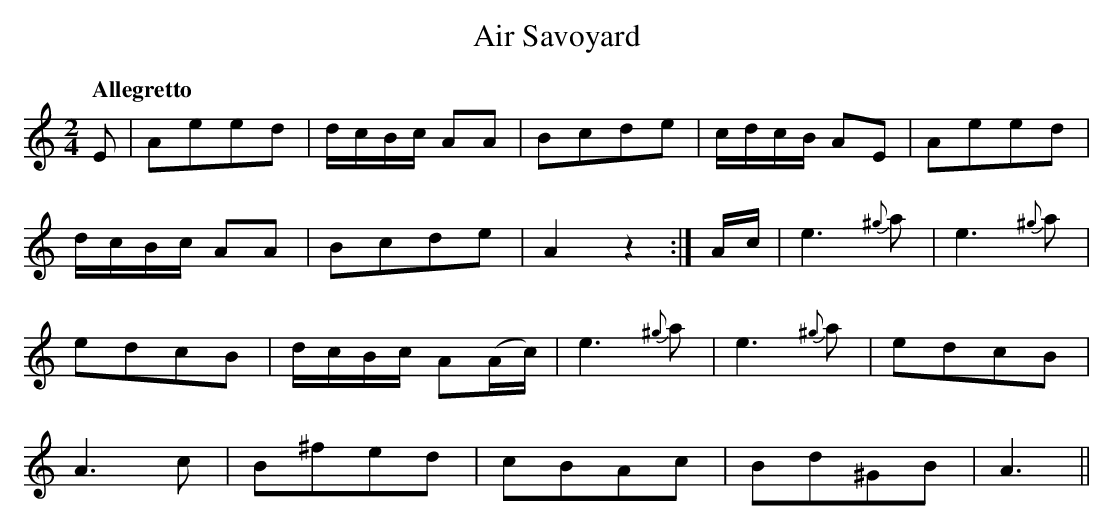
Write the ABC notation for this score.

X:1
T:Air Savoyard
M:2/4
L:1/8
Q:"Allegretto"
K:Amin
E|Aeed|d/c/B/c/ AA|Bcde|c/d/c/B/ AE|Aeed|
d/c/B/c/ AA|Bcde|A2 z2:|A/c/|e3 {^g}a|e3 {^g}a|
edcB|d/c/B/c/ A(A/c/)|e3{^g}a|e3 {^g}a|edcB|
A3c|B^fed|cBAc|Bd^GB|A3||
